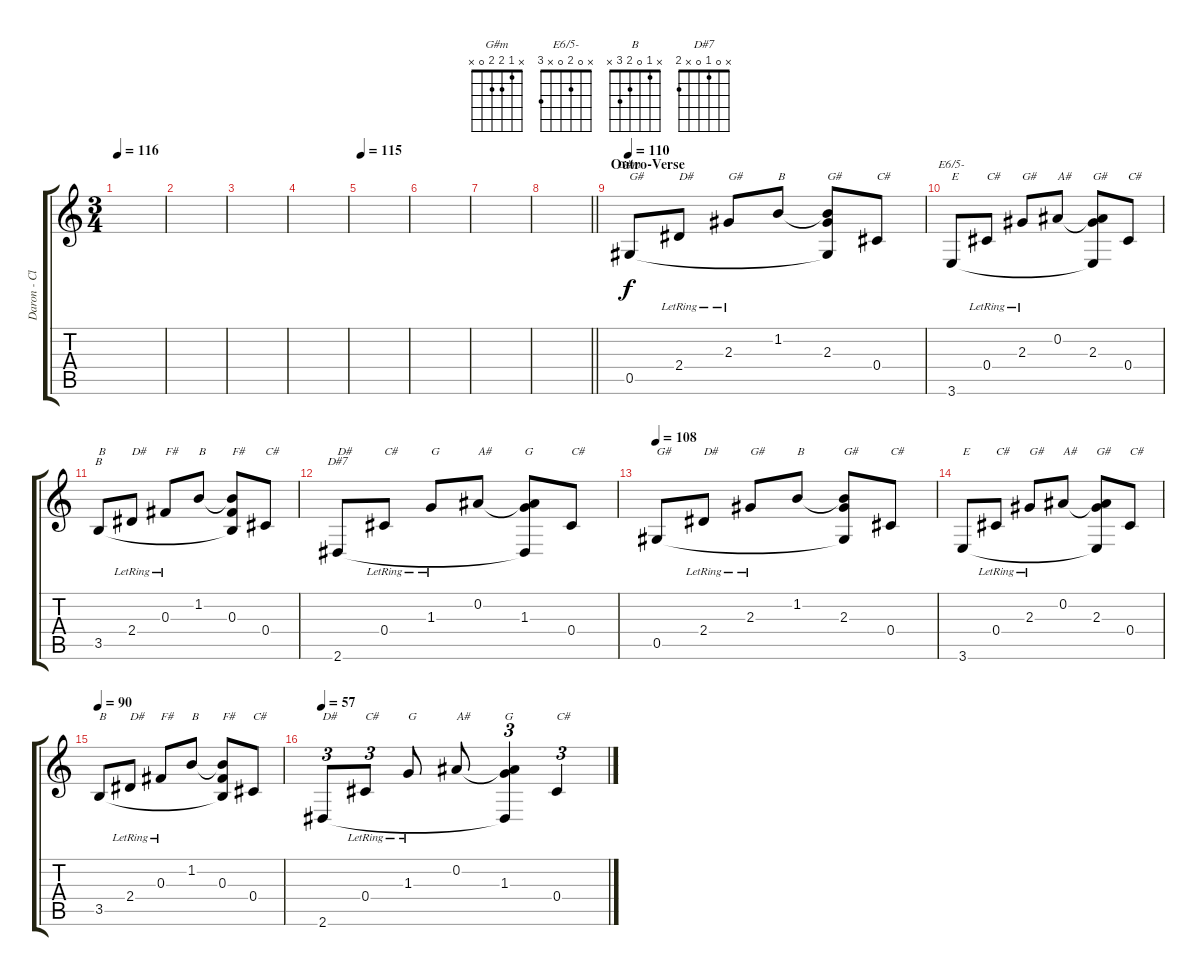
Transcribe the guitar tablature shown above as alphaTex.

\track ("Daron - Clean Guitar" "Daron - Cl") {instrument electricguitarclean}
\staff {score tabs}
\tuning (Eb4 Bb3 Gb3 Db3 Ab2 Db2) {hide}
\chord ("G#m" x 1 2 2 0 x)
\chord ("E6/5-" x 0 2 0 x 3)
\chord ("B" x 1 0 2 3 x)
\chord ("D#7" x 0 1 0 x 2)
\ts (3 4)
\tempo 116
\clef g2
\ks c
|
|
|
|
\tempo 115
|
|
|
\barLineRight lightlight
|
\section ("" "Outro-Verse")
\tempo 110
0.5.8{ch "G#m" txt "G#"} 2.4{lr}.8{txt "D#"} 2.3{lr}.8{txt "G#"} 1.2.8{txt "B"} (1.2{t} 2.3 0.5{t}).8{txt "G#"} 0.4.8{txt "C#"} |
3.6.8{ch "E6/5-" txt "E"} 0.4{lr}.8{txt "C#"} 2.3{lr}.8{txt "G#"} 0.2.8{txt "A#"} (0.2{t} 2.3 3.6{t}).8{txt "G#"} 0.4.8{txt "C#"} |
3.5.8{ch "B" txt "B"} 2.4{lr}.8{txt "D#"} 0.3{lr}.8{txt "F#"} 1.2.8{txt "B"} (1.2{t} 0.3 3.5{t}).8{txt "F#"} 0.4.8{txt "C#"} |
2.6.8{ch "D#7" txt "D#"} 0.4{lr}.8{txt "C#"} 1.3{lr}.8{txt "G"} 0.2.8{txt "A#"} (0.2{t} 1.3 2.6{t}).8{txt "G"} 0.4.8{txt "C#"} |
\tempo 108
0.5.8{txt "G#"} 2.4{lr}.8{txt "D#"} 2.3{lr}.8{txt "G#"} 1.2.8{txt "B"} (1.2{t} 2.3 0.5{t}).8{txt "G#"} 0.4.8{txt "C#"} |
3.6.8{txt "E"} 0.4{lr}.8{txt "C#"} 2.3{lr}.8{txt "G#"} 0.2.8{txt "A#"} (0.2{t} 2.3 3.6{t}).8{txt "G#"} 0.4.8{txt "C#"} |
\tempo 90
3.5.8{txt "B"} 2.4{lr}.8{txt "D#"} 0.3{lr}.8{txt "F#"} 1.2.8{txt "B"} (1.2{t} 0.3 3.5{t}).8{txt "F#"} 0.4.8{txt "C#"} |
\tempo 57
2.6.8{tu (3 2) txt "D#"} 0.4{lr}.8{tu (3 2) txt "C#"} 1.3{lr}.8{txt "G"} 0.2.8{txt "A#"} (0.2{t} 1.3 2.6{t}).4{tu (3 2) txt "G"} 0.4.4{tu (3 2) txt "C#"}
